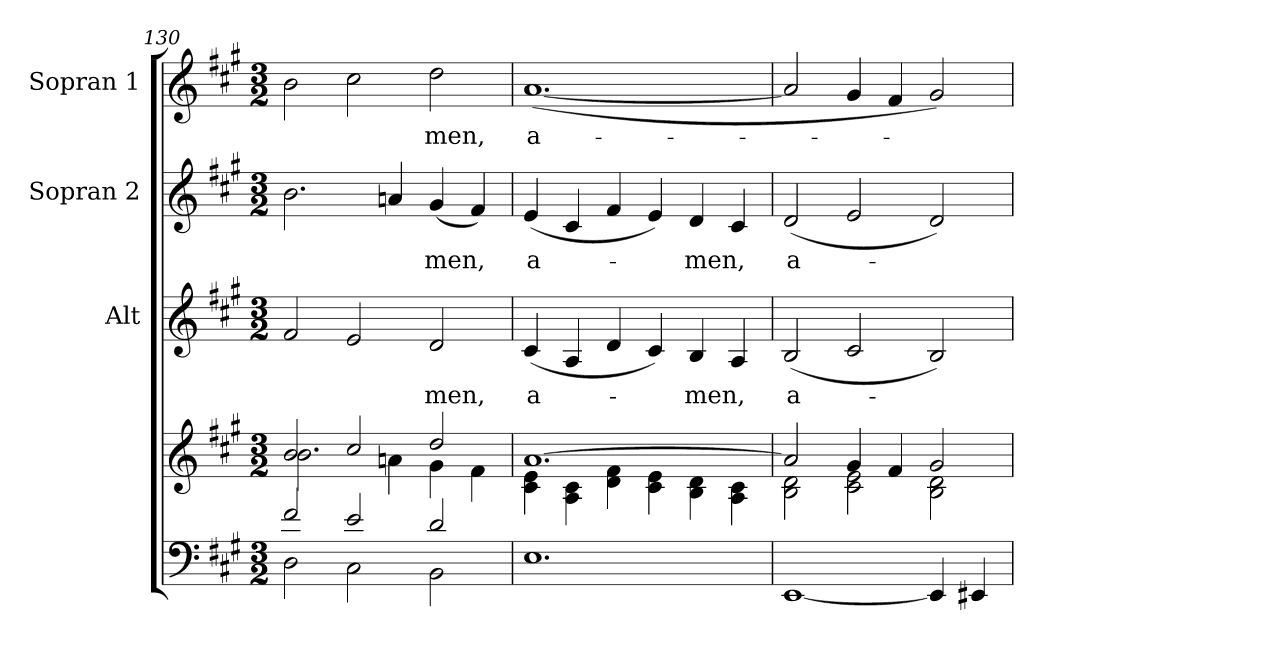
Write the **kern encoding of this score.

**kern	**kern	**kern	**text	**kern	**text	**kern	**text
*part4	*part4	*part3	*part3	*part2	*part2	*part1	*part1
*staff5	*staff4	*staff3	*staff3	*staff2	*staff2	*staff1	*staff1
*	*	*I"Alt	*	*I"Sopran 2	*	*I"Sopran 1	*
*	*	*I'A.	*	*I'S. 2	*	*I'S. 1	*
*clefF4	*clefG2	*clefG2	*	*clefG2	*	*clefG2	*
*k[f#c#g#]	*k[f#c#g#]	*k[f#c#g#]	*	*k[f#c#g#]	*	*k[f#c#g#]	*
*A:	*A:	*A:	*	*A:	*	*A:	*
*M3/2	*M3/2	*M3/2	*	*M3/2	*	*M3/2	*
=130	=130	=130	=130	=130	=130	=130	=130
*^	*^	*	*	*	*	*	*
2f#/	2D\	2b/	2.b\	2f#/	.	2.b\	.	2b\	.
2e/	2C#\	2cc#/	.	2e/	.	.	.	2cc#\	.
.	.	.	4an\	.	.	4an/	.	.	.
!	!	!	!	!	!LO:LY:b	!	!LO:LY:b	!	!LO:LY:b
2d/	2BB\	2dd/	4g#\	2d/	-men,	(<4g#/	-men,	2dd\	-men,
.	.	.	4f#\	.	.	4f#/)	.	.	.
*v	*v	*	*	*	*	*	*	*	*
!!LO:PB:g=z
=131	=131	=131	=131	=131	=131	=131	=131	=131
!	!	!	!	!LO:LY:b	!	!LO:LY:b	!	!LO:LY:b
1.E	[>1.a	4c#\ 4e\	(<4c#/	a-	(<4e/	a-	(<[1.a	a-
.	.	4A\ 4c#\	4A/	.	4c#/	.	.	.
.	.	4d\ 4f#\	4d/	.	4f#/	.	.	.
.	.	4c#\ 4e\	4c#/)	.	4e/)	.	.	.
!	!	!	!	!LO:LY:b	!	!LO:LY:b	!	!
.	.	4B\ 4d\	4B/	-men,	4d/	-men,	.	.
.	.	4A\ 4c#\	4A/	.	4c#/	.	.	.
=132	=132	=132	=132	=132	=132	=132	=132	=132
!	!	!	!	!LO:LY:b	!	!LO:LY:b	!	!
[1EE	2a/]	2B\ 2d\	(<2B/	a-	(<2d/	a-	2a/]	.
.	4g#/	2c#\ 2e\	2c#/	.	2e/	.	4g#/	.
.	4f#/	.	.	.	.	.	4f#/	.
4EE/]	2g#/	2B\ 2d\	2B/)	.	2d/)	.	2g#/)	.
4EE#X/	.	.	.	.	.	.	.	.
*	*v	*v	*	*	*	*	*	*
=	=	=	=	=	=	=	=
*-	*-	*-	*-	*-	*-	*-	*-
